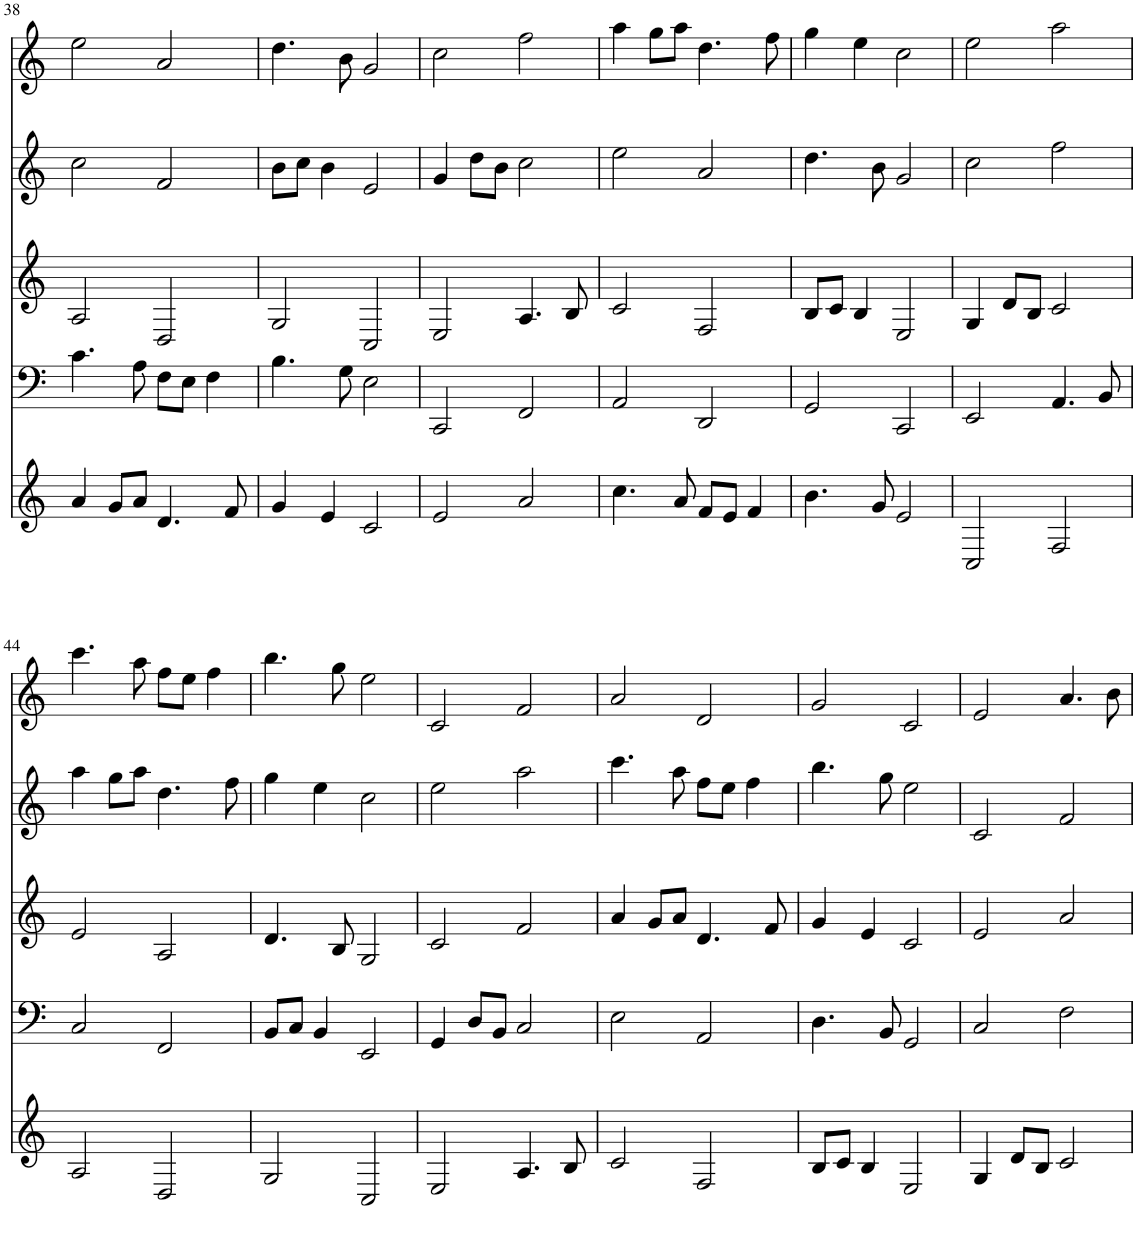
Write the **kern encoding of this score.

**kern	**kern	**kern	**kern	**kern
*part5	*part4	*part3	*part2	*part1
*staff5	*staff4	*staff3	*staff2	*staff1
*I"Piano	*I"Piano	*I"Piano	*I"Piano	*I"Piano
*I'Pno	*I'Pno	*I'Pno	*I'Pno	*I'Pno
!!LO:PB:g=z
*clefG2	*clefF4	*clefG2	*clefG2	*clefG2
*k[]	*k[]	*k[]	*k[]	*k[]
*M4/4	*M4/4	*M4/4	*M4/4	*M4/4
=38	=38	=38	=38	=38
4a/	4.c\	2A/	2cc\	2ee\
8g/L	.	.	.	.
8a/J	8A\	.	.	.
4.d/	8F\L	2D/	2f/	2a/
.	8E\J	.	.	.
.	4F\	.	.	.
8f/	.	.	.	.
=39	=39	=39	=39	=39
4g/	4.B\	2G/	8b\L	4.dd\
.	.	.	8cc\J	.
4e/	.	.	4b\	.
.	8G\	.	.	8b\
2c/	2E\	2C/	2e/	2g/
=40	=40	=40	=40	=40
2e/	2CC/	2E/	4g/	2cc\
.	.	.	8dd\L	.
.	.	.	8b\J	.
2a/	2FF/	4.A/	2cc\	2ff\
.	.	8B/	.	.
=41	=41	=41	=41	=41
4.cc\	2AA/	2c/	2ee\	4aa\
.	.	.	.	8gg\L
8a/	.	.	.	8aa\J
8f/L	2DD/	2F/	2a/	4.dd\
8e/J	.	.	.	.
4f/	.	.	.	.
.	.	.	.	8ff\
=42	=42	=42	=42	=42
4.b\	2GG/	8B/L	4.dd\	4gg\
.	.	8c/J	.	.
.	.	4B/	.	4ee\
8g/	.	.	8b\	.
2e/	2CC/	2E/	2g/	2cc\
=43	=43	=43	=43	=43
2C/	2EE/	4G/	2cc\	2ee\
.	.	8d/L	.	.
.	.	8B/J	.	.
2F/	4.AA/	2c/	2ff\	2aa\
.	8BB/	.	.	.
!!LO:LB:g=z
=44	=44	=44	=44	=44
2A/	2C/	2e/	4aa\	4.ccc\
.	.	.	8gg\L	.
.	.	.	8aa\J	8aa\
2D/	2FF/	2A/	4.dd\	8ff\L
.	.	.	.	8ee\J
.	.	.	.	4ff\
.	.	.	8ff\	.
=45	=45	=45	=45	=45
2G/	8BB/L	4.d/	4gg\	4.bb\
.	8C/J	.	.	.
.	4BB/	.	4ee\	.
.	.	8B/	.	8gg\
2C/	2EE/	2G/	2cc\	2ee\
=46	=46	=46	=46	=46
2E/	4GG/	2c/	2ee\	2c/
.	8D/L	.	.	.
.	8BB/J	.	.	.
4.A/	2C/	2f/	2aa\	2f/
8B/	.	.	.	.
=47	=47	=47	=47	=47
2c/	2E\	4a/	4.ccc\	2a/
.	.	8g/L	.	.
.	.	8a/J	8aa\	.
2F/	2AA/	4.d/	8ff\L	2d/
.	.	.	8ee\J	.
.	.	.	4ff\	.
.	.	8f/	.	.
=48	=48	=48	=48	=48
8B/L	4.D\	4g/	4.bb\	2g/
8c/J	.	.	.	.
4B/	.	4e/	.	.
.	8BB/	.	8gg\	.
2E/	2GG/	2c/	2ee\	2c/
=49	=49	=49	=49	=49
4G/	2C/	2e/	2c/	2e/
8d/L	.	.	.	.
8B/J	.	.	.	.
2c/	2F\	2a/	2f/	4.a/
.	.	.	.	8b\
=	=	=	=	=
*-	*-	*-	*-	*-
